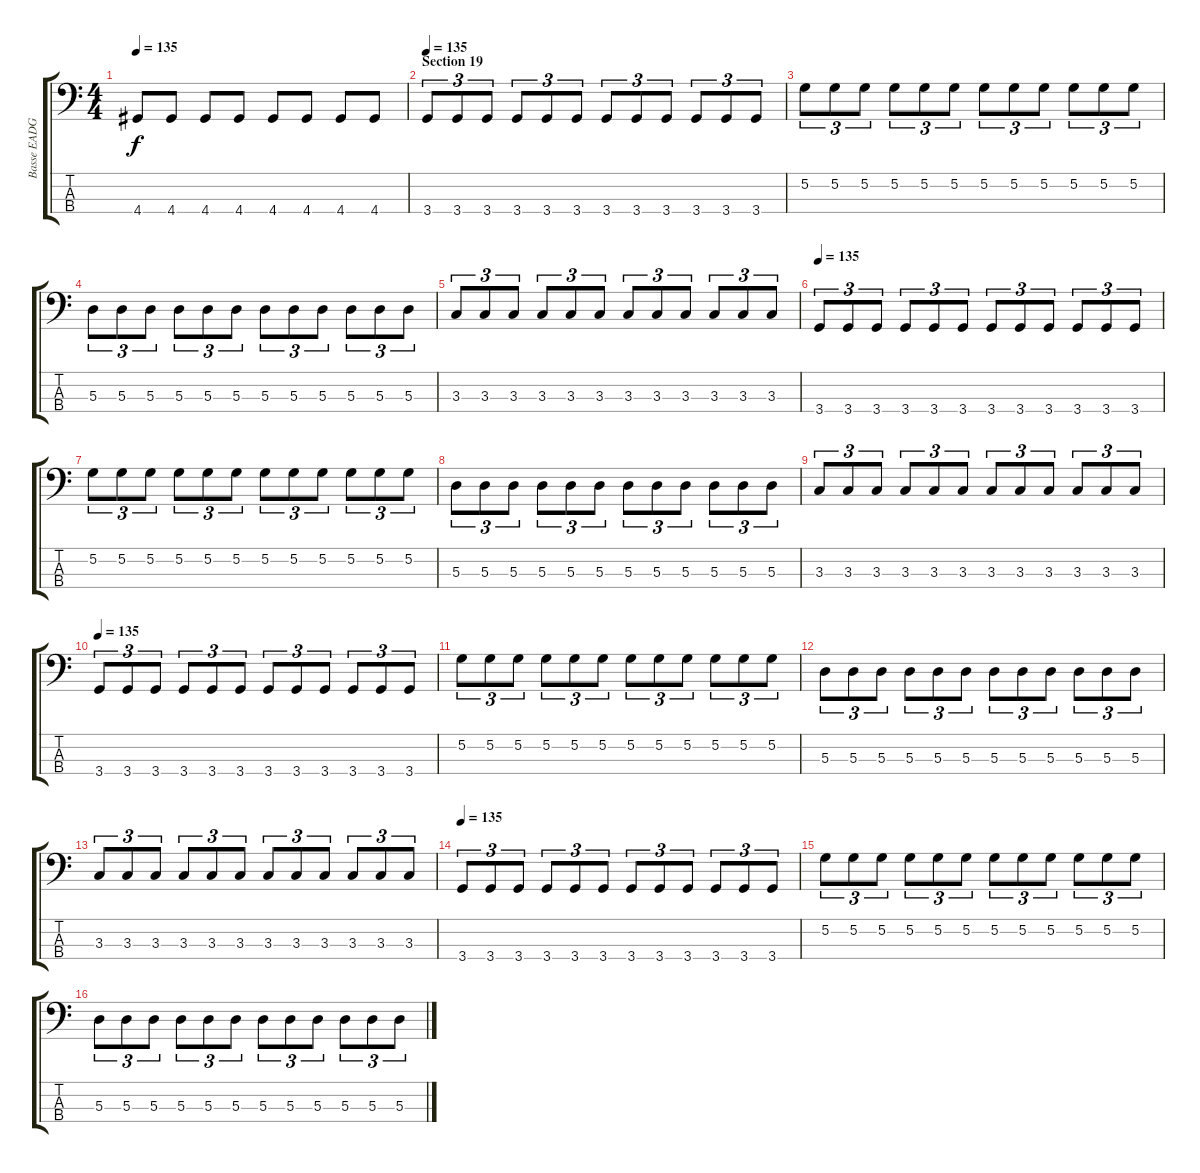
\track ("Basse EADG" "Basse EADG") {instrument electricbassfinger}
\staff {score tabs}
\tuning (G2 D2 A1 E1) {hide}
\ts (4 4)
\tempo 135
\clef f4
\ks c
4.4.8{dy f} 4.4.8 4.4.8 4.4.8 4.4.8 4.4.8 4.4.8 4.4.8 |
\section ("" "Section 19")
\tempo 135
3.4.8{tu (3 2)} 3.4.8{tu (3 2)} 3.4.8{tu (3 2)} 3.4.8{tu (3 2)} 3.4.8{tu (3 2)} 3.4.8{tu (3 2)} 3.4.8{tu (3 2)} 3.4.8{tu (3 2)} 3.4.8{tu (3 2)} 3.4.8{tu (3 2)} 3.4.8{tu (3 2)} 3.4.8{tu (3 2)} |
5.2.8{tu (3 2)} 5.2.8{tu (3 2)} 5.2.8{tu (3 2)} 5.2.8{tu (3 2)} 5.2.8{tu (3 2)} 5.2.8{tu (3 2)} 5.2.8{tu (3 2)} 5.2.8{tu (3 2)} 5.2.8{tu (3 2)} 5.2.8{tu (3 2)} 5.2.8{tu (3 2)} 5.2.8{tu (3 2)} |
5.3.8{tu (3 2)} 5.3.8{tu (3 2)} 5.3.8{tu (3 2)} 5.3.8{tu (3 2)} 5.3.8{tu (3 2)} 5.3.8{tu (3 2)} 5.3.8{tu (3 2)} 5.3.8{tu (3 2)} 5.3.8{tu (3 2)} 5.3.8{tu (3 2)} 5.3.8{tu (3 2)} 5.3.8{tu (3 2)} |
3.3.8{tu (3 2)} 3.3.8{tu (3 2)} 3.3.8{tu (3 2)} 3.3.8{tu (3 2)} 3.3.8{tu (3 2)} 3.3.8{tu (3 2)} 3.3.8{tu (3 2)} 3.3.8{tu (3 2)} 3.3.8{tu (3 2)} 3.3.8{tu (3 2)} 3.3.8{tu (3 2)} 3.3.8{tu (3 2)} |
\tempo 135
3.4.8{tu (3 2)} 3.4.8{tu (3 2)} 3.4.8{tu (3 2)} 3.4.8{tu (3 2)} 3.4.8{tu (3 2)} 3.4.8{tu (3 2)} 3.4.8{tu (3 2)} 3.4.8{tu (3 2)} 3.4.8{tu (3 2)} 3.4.8{tu (3 2)} 3.4.8{tu (3 2)} 3.4.8{tu (3 2)} |
5.2.8{tu (3 2)} 5.2.8{tu (3 2)} 5.2.8{tu (3 2)} 5.2.8{tu (3 2)} 5.2.8{tu (3 2)} 5.2.8{tu (3 2)} 5.2.8{tu (3 2)} 5.2.8{tu (3 2)} 5.2.8{tu (3 2)} 5.2.8{tu (3 2)} 5.2.8{tu (3 2)} 5.2.8{tu (3 2)} |
5.3.8{tu (3 2)} 5.3.8{tu (3 2)} 5.3.8{tu (3 2)} 5.3.8{tu (3 2)} 5.3.8{tu (3 2)} 5.3.8{tu (3 2)} 5.3.8{tu (3 2)} 5.3.8{tu (3 2)} 5.3.8{tu (3 2)} 5.3.8{tu (3 2)} 5.3.8{tu (3 2)} 5.3.8{tu (3 2)} |
3.3.8{tu (3 2)} 3.3.8{tu (3 2)} 3.3.8{tu (3 2)} 3.3.8{tu (3 2)} 3.3.8{tu (3 2)} 3.3.8{tu (3 2)} 3.3.8{tu (3 2)} 3.3.8{tu (3 2)} 3.3.8{tu (3 2)} 3.3.8{tu (3 2)} 3.3.8{tu (3 2)} 3.3.8{tu (3 2)} |
\tempo 135
3.4.8{tu (3 2)} 3.4.8{tu (3 2)} 3.4.8{tu (3 2)} 3.4.8{tu (3 2)} 3.4.8{tu (3 2)} 3.4.8{tu (3 2)} 3.4.8{tu (3 2)} 3.4.8{tu (3 2)} 3.4.8{tu (3 2)} 3.4.8{tu (3 2)} 3.4.8{tu (3 2)} 3.4.8{tu (3 2)} |
5.2.8{tu (3 2)} 5.2.8{tu (3 2)} 5.2.8{tu (3 2)} 5.2.8{tu (3 2)} 5.2.8{tu (3 2)} 5.2.8{tu (3 2)} 5.2.8{tu (3 2)} 5.2.8{tu (3 2)} 5.2.8{tu (3 2)} 5.2.8{tu (3 2)} 5.2.8{tu (3 2)} 5.2.8{tu (3 2)} |
5.3.8{tu (3 2)} 5.3.8{tu (3 2)} 5.3.8{tu (3 2)} 5.3.8{tu (3 2)} 5.3.8{tu (3 2)} 5.3.8{tu (3 2)} 5.3.8{tu (3 2)} 5.3.8{tu (3 2)} 5.3.8{tu (3 2)} 5.3.8{tu (3 2)} 5.3.8{tu (3 2)} 5.3.8{tu (3 2)} |
3.3.8{tu (3 2)} 3.3.8{tu (3 2)} 3.3.8{tu (3 2)} 3.3.8{tu (3 2)} 3.3.8{tu (3 2)} 3.3.8{tu (3 2)} 3.3.8{tu (3 2)} 3.3.8{tu (3 2)} 3.3.8{tu (3 2)} 3.3.8{tu (3 2)} 3.3.8{tu (3 2)} 3.3.8{tu (3 2)} |
\tempo 135
3.4.8{tu (3 2)} 3.4.8{tu (3 2)} 3.4.8{tu (3 2)} 3.4.8{tu (3 2)} 3.4.8{tu (3 2)} 3.4.8{tu (3 2)} 3.4.8{tu (3 2)} 3.4.8{tu (3 2)} 3.4.8{tu (3 2)} 3.4.8{tu (3 2)} 3.4.8{tu (3 2)} 3.4.8{tu (3 2)} |
5.2.8{tu (3 2)} 5.2.8{tu (3 2)} 5.2.8{tu (3 2)} 5.2.8{tu (3 2)} 5.2.8{tu (3 2)} 5.2.8{tu (3 2)} 5.2.8{tu (3 2)} 5.2.8{tu (3 2)} 5.2.8{tu (3 2)} 5.2.8{tu (3 2)} 5.2.8{tu (3 2)} 5.2.8{tu (3 2)} |
5.3.8{tu (3 2)} 5.3.8{tu (3 2)} 5.3.8{tu (3 2)} 5.3.8{tu (3 2)} 5.3.8{tu (3 2)} 5.3.8{tu (3 2)} 5.3.8{tu (3 2)} 5.3.8{tu (3 2)} 5.3.8{tu (3 2)} 5.3.8{tu (3 2)} 5.3.8{tu (3 2)} 5.3.8{tu (3 2)}
